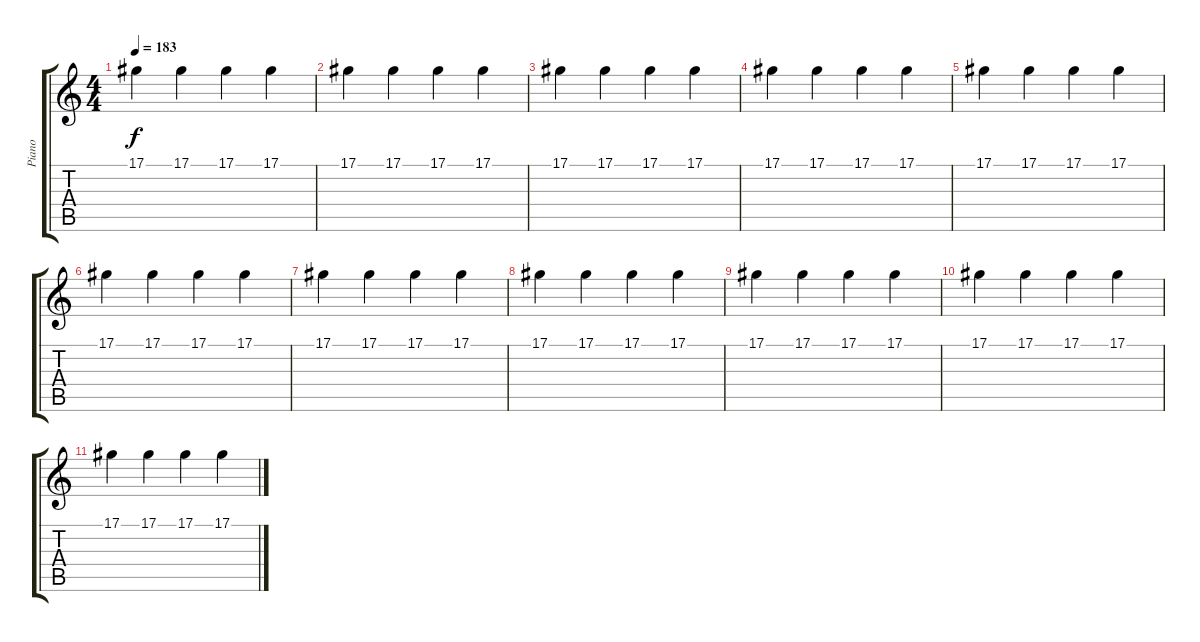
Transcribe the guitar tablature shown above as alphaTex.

\track ("Piano" "Piano") {instrument acousticgrandpiano}
\staff {score tabs}
\tuning (Eb4 Bb3 Gb3 Db3 Ab2 Db2) {hide}
\ts (4 4)
\tempo 183
\clef g2
\ks c
17.1.4{dy f} 17.1.4 17.1.4 17.1.4 |
17.1.4 17.1.4 17.1.4 17.1.4 |
17.1.4 17.1.4 17.1.4 17.1.4 |
17.1.4 17.1.4 17.1.4 17.1.4 |
17.1.4 17.1.4 17.1.4 17.1.4 |
17.1.4 17.1.4 17.1.4 17.1.4 |
17.1.4 17.1.4 17.1.4 17.1.4 |
17.1.4 17.1.4 17.1.4 17.1.4 |
17.1.4{volume 0} 17.1.4 17.1.4 17.1.4 |
17.1.4 17.1.4 17.1.4 17.1.4 |
17.1.4 17.1.4 17.1.4 17.1.4
